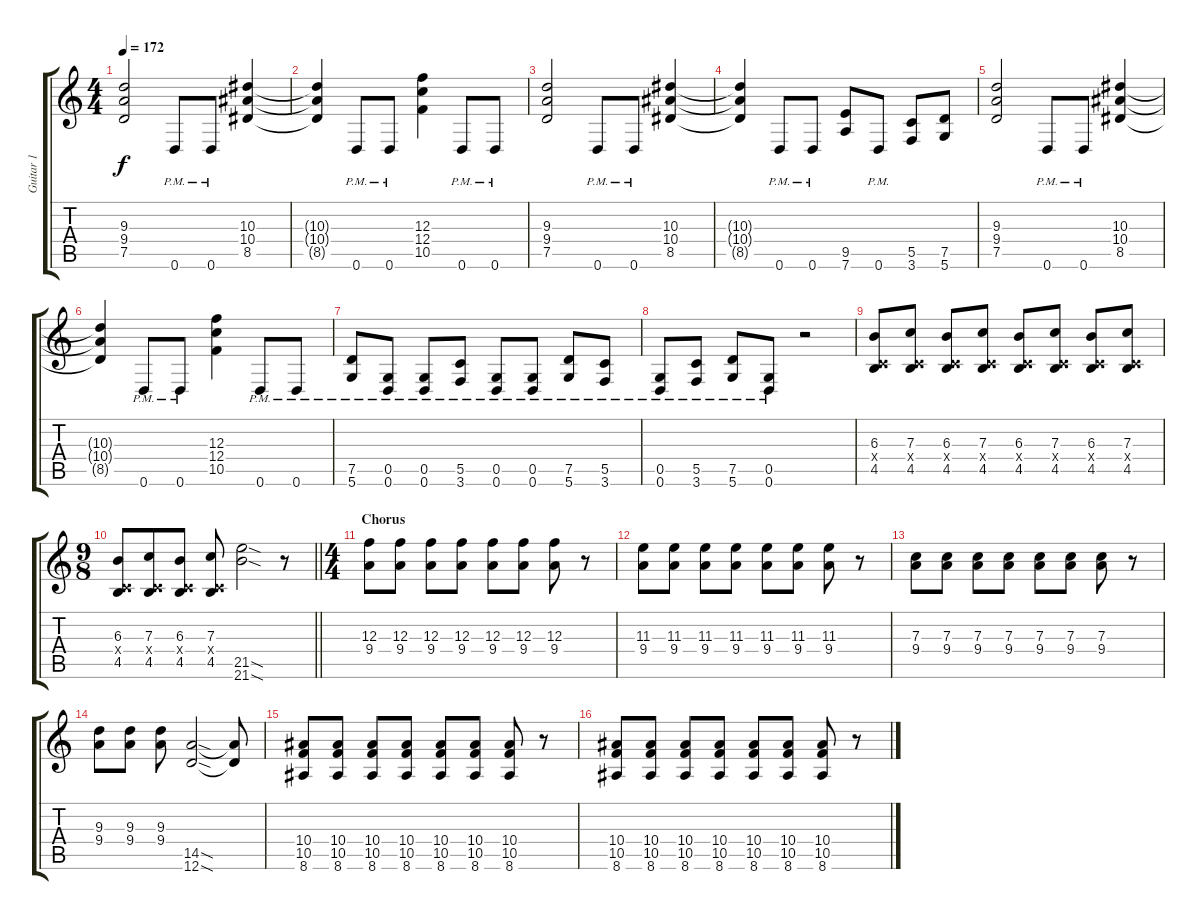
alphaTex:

\track ("Guitar 1" "Guitar 1") {instrument distortionguitar}
\staff {score tabs}
\tuning (D4 A3 F3 C3 G2 D2) {hide}
\ts (4 4)
\tempo 172
\clef g2
\ks c
(9.3 9.4 7.5).2{dy f} 0.6{pm}.8 0.6{pm}.8 (10.3 10.4 8.5).4 |
(10.3{t} 10.4{t} 8.5{t}).4 0.6{pm}.8 0.6{pm}.8 (12.3 12.4 10.5).4 0.6{pm}.8 0.6{pm}.8 |
(9.3 9.4 7.5).2 0.6{pm}.8 0.6{pm}.8 (10.3 10.4 8.5).4 |
(10.3{t} 10.4{t} 8.5{t}).4 0.6{pm}.8 0.6{pm}.8 (9.5 7.6).8 0.6{pm}.8 (5.5 3.6).8 (7.5 5.6).8 |
(9.3 9.4 7.5).2 0.6{pm}.8 0.6{pm}.8 (10.3 10.4 8.5).4 |
(10.3{t} 10.4{t} 8.5{t}).4 0.6{pm}.8 0.6{pm}.8 (12.3 12.4 10.5).4 0.6{pm}.8 0.6{pm}.8 |
(7.5{pm} 5.6).8 (0.5{pm} 0.6).8 (0.5{pm} 0.6).8 (5.5{pm} 3.6).8 (0.5{pm} 0.6).8 (0.5{pm} 0.6).8 (7.5{pm} 5.6).8 (5.5{pm} 3.6).8 |
(0.5{pm} 0.6).8 (5.5{pm} 3.6).8 (7.5{pm} 5.6).8 (0.5{pm} 0.6).8 r.2 |
(6.3 0.4{x} 4.5).8 (7.3 0.4{x} 4.5).8 (6.3 0.4{x} 4.5).8 (7.3 0.4{x} 4.5).8 (6.3 0.4{x} 4.5).8 (7.3 0.4{x} 4.5).8 (6.3 0.4{x} 4.5).8 (7.3 0.4{x} 4.5).8 |
\ts (9 8)
\barLineRight lightlight
(6.3 0.4{x} 4.5).8 (7.3 0.4{x} 4.5).8 (6.3 0.4{x} 4.5).8 (7.3 0.4{x} 4.5).8 (21.5{sod} 21.6{sod}).2 r.8 |
\ts (4 4)
\section ("" "Chorus")
(12.3 9.4).8 (12.3 9.4).8 (12.3 9.4).8 (12.3 9.4).8 (12.3 9.4).8 (12.3 9.4).8 (12.3 9.4).8 r.8 |
(11.3 9.4).8 (11.3 9.4).8 (11.3 9.4).8 (11.3 9.4).8 (11.3 9.4).8 (11.3 9.4).8 (11.3 9.4).8 r.8 |
(7.3 9.4).8 (7.3 9.4).8 (7.3 9.4).8 (7.3 9.4).8 (7.3 9.4).8 (7.3 9.4).8 (7.3 9.4).8 r.8 |
(9.3 9.4).8 (9.3 9.4).8 (9.3 9.4).8 (14.5{sod} 12.6{sod}).2 (14.5{t} 12.6{t}).8 |
(10.4 10.5 8.6).8 (10.4 10.5 8.6).8 (10.4 10.5 8.6).8 (10.4 10.5 8.6).8 (10.4 10.5 8.6).8 (10.4 10.5 8.6).8 (10.4 10.5 8.6).8 r.8 |
(10.4 10.5 8.6).8 (10.4 10.5 8.6).8 (10.4 10.5 8.6).8 (10.4 10.5 8.6).8 (10.4 10.5 8.6).8 (10.4 10.5 8.6).8 (10.4 10.5 8.6).8 r.8
